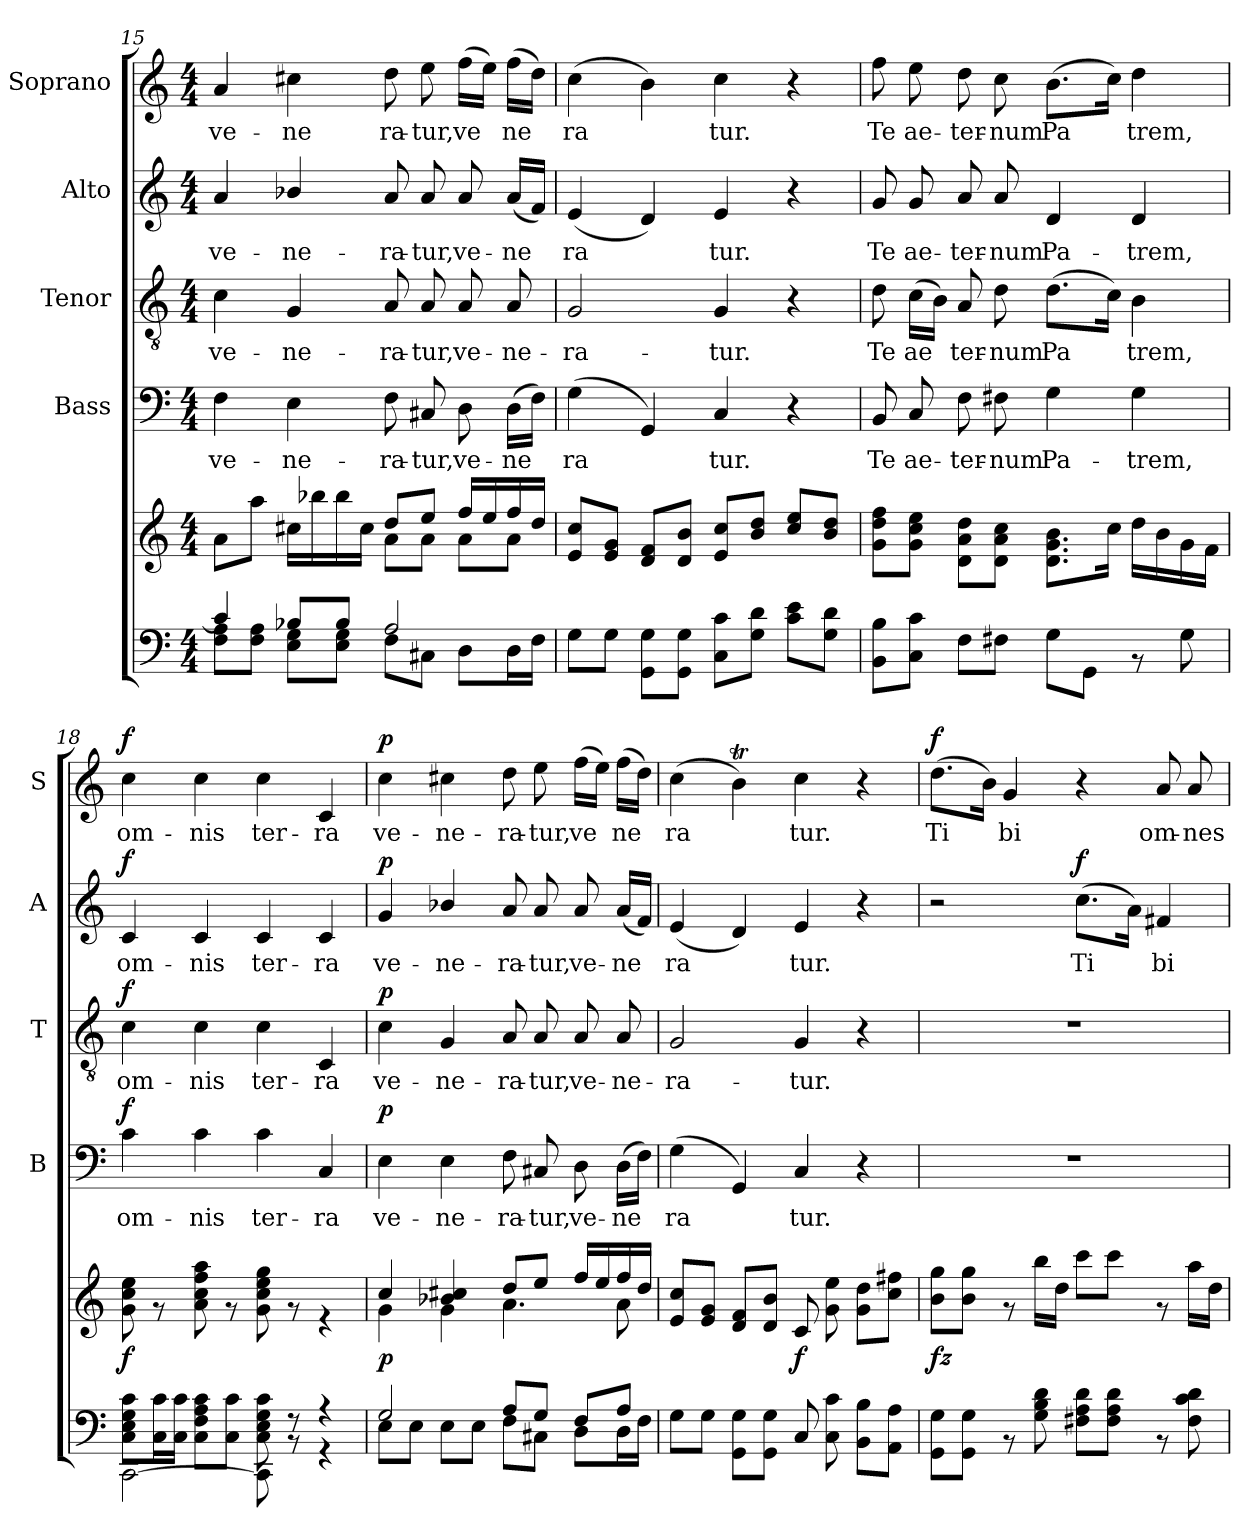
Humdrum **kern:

**kern	**kern	**dynam	**kern	**text	**dynam	**kern	**text	**dynam	**kern	**text	**dynam	**kern	**text	**dynam
*part6	*part5	*part5	*part4	*part4	*part4	*part3	*part3	*part3	*part2	*part2	*part2	*part1	*part1	*part1
*staff6	*staff5	*staff5	*staff4	*staff4	*staff4	*staff3	*staff3	*staff3	*staff2	*staff2	*staff2	*staff1	*staff1	*staff1
*	*	*	*I"Bass	*	*	*I"Tenor	*	*	*I"Alto	*	*	*I"Soprano	*	*
*	*	*	*I'B	*	*	*I'T	*	*	*I'A	*	*	*I'S	*	*
*clefF4	*clefG2	*	*clefF4	*	*	*clefGv2	*	*	*clefG2	*	*	*clefG2	*	*
*k[]	*k[]	*	*k[]	*	*	*k[]	*	*	*k[]	*	*	*k[]	*	*
*C:	*C:	*	*C:	*	*	*C:	*	*	*C:	*	*	*C:	*	*
*M4/4	*M4/4	*	*M4/4	*	*	*M4/4	*	*	*M4/4	*	*	*M4/4	*	*
=15	=15	=15	=15	=15	=15	=15	=15	=15	=15	=15	=15	=15	=15	=15
*^	*^	*	*	*	*	*	*	*	*	*	*	*	*	*
!	!	!	!	!	!	!LO:LY:b	!	!	!LO:LY:b	!	!	!LO:LY:b	!	!	!LO:LY:b	!
4c/]	8F\ 8A\L	2ryy	8a\L	.	4F\	ve-	.	4c\	ve-	.	4a/	ve-	.	4a/	ve-	.
.	8F\ 8A\J	.	8aa\J	.	.	.	.	.	.	.	.	.	.	.	.	.
!	!	!	!	!	!	!LO:LY:b	!	!	!LO:LY:b	!	!	!LO:LY:b	!	!	!LO:LY:b	!
8B-X/L	8E\ 8G\L	.	16cc#X\LL	.	4E\	-ne-	.	4G/	-ne-	.	4b-X/	-ne-	.	4cc#X\	-ne	.
.	.	.	16bb-X\	.	.	.	.	.	.	.	.	.	.	.	.	.
8B-/J	8E\ 8G\J	.	16bb-\	.	.	.	.	.	.	.	.	.	.	.	.	.
.	.	.	16cc#\JJ	.	.	.	.	.	.	.	.	.	.	.	.	.
!	!	!	!	!	!	!LO:LY:b	!	!	!LO:LY:b	!	!	!LO:LY:b	!	!	!LO:LY:b	!
2A/	8F\L	8dd/L	8a\L	.	8F\	-ra-	.	8A/	-ra-	.	8a/	-ra-	.	8dd\	ra-	.
!	!	!	!	!	!	!LO:LY:b	!	!	!LO:LY:b	!	!	!LO:LY:b	!	!	!LO:LY:b	!
.	8C#X\J	8ee/J	8a\J	.	8C#X/	-tur,	.	8A/	-tur,	.	8a/	-tur,	.	8ee\	-tur,	.
!	!	!	!	!	!	!LO:LY:b	!	!	!LO:LY:b	!	!	!LO:LY:b	!	!	!LO:LY:b	!
.	8D\L	16ff/LL	8a\L	.	8D\	ve-	.	8A/	ve-	.	8a/	ve-	.	(>16ff\LL	ve­	.
.	.	16ee/	.	.	.	.	.	.	.	.	.	.	.	16ee\JJ)	.	.
!	!	!	!	!	!	!LO:LY:b	!	!	!LO:LY:b	!	!	!LO:LY:b	!	!	!LO:LY:b	!
.	16D\L	16ff/	8a\J	.	(>16D\LL	-ne­	.	8A/	-ne-	.	(<16a/LL	-ne­	.	(>16ff\LL	ne­	.
.	16F\JJ	16dd/JJ	.	.	16F\JJ)	.	.	.	.	.	16f/JJ)	.	.	16dd\JJ)	.	.
=16	=16	=16	=16	=16	=16	=16	=16	=16	=16	=16	=16	=16	=16	=16	=16	=16
!	!	!	!	!	!	!LO:LY:b	!	!	!LO:LY:b	!	!	!LO:LY:b	!	!	!LO:LY:b	!
1ryy	8G\L	8e/ 8cc/L	1ryy	.	(>4G\	ra­	.	2G/	-ra-	.	(<4e/	ra­	.	(>4cc\	ra­	.
.	8G\J	8e/ 8g/J	.	.	.	.	.	.	.	.	.	.	.	.	.	.
.	8GG\ 8G\L	8d/ 8f/L	.	.	4GG/)	.	.	.	.	.	4d/)	.	.	4b\)	.	.
.	8GG\ 8G\J	8d/ 8b/J	.	.	.	.	.	.	.	.	.	.	.	.	.	.
!	!	!	!	!	!	!LO:LY:b	!	!	!LO:LY:b	!	!	!LO:LY:b	!	!	!LO:LY:b	!
.	8C\ 8c\L	8e/ 8cc/L	.	.	4C/	tur.	.	4G/	-tur.	.	4e/	tur.	.	4cc\	tur.	.
.	8G\ 8d\J	8b/ 8dd/J	.	.	.	.	.	.	.	.	.	.	.	.	.	.
.	8c\ 8e\L	8cc/ 8ee/L	.	.	4r	.	.	4r	.	.	4r	.	.	4r	.	.
.	8G\ 8d\J	8b/ 8dd/J	.	.	.	.	.	.	.	.	.	.	.	.	.	.
!!LO:PB:g=z
=17	=17	=17	=17	=17	=17	=17	=17	=17	=17	=17	=17	=17	=17	=17	=17	=17
!	!	!	!	!	!	!LO:LY:b	!	!	!LO:LY:b	!	!	!LO:LY:b	!	!	!LO:LY:b	!
1ryy	8BB\ 8B\L	1ryy	8g\ 8dd\ 8ff\L	.	8BB/	Te	.	8d\	Te	.	8g/	Te	.	8ff\	Te	.
!	!	!	!	!	!	!LO:LY:b	!	!	!LO:LY:b	!	!	!LO:LY:b	!	!	!LO:LY:b	!
.	8C\ 8c\J	.	8g\ 8cc\ 8ee\J	.	8C/	ae-	.	(>16c\LL	ae­	.	8g/	ae-	.	8ee\	ae-	.
.	.	.	.	.	.	.	.	16B\JJ)	.	.	.	.	.	.	.	.
!	!	!	!	!	!	!LO:LY:b	!	!	!LO:LY:b	!	!	!LO:LY:b	!	!	!LO:LY:b	!
.	8F\L	.	8d\ 8a\ 8dd\L	.	8F\	-ter-	.	8A/	ter-	.	8a/	-ter-	.	8dd\	-ter-	.
!	!	!	!	!	!	!LO:LY:b	!	!	!LO:LY:b	!	!	!LO:LY:b	!	!	!LO:LY:b	!
.	8F#X\J	.	8d\ 8a\ 8cc\J	.	8F#X\	-num	.	8d\	-num	.	8a/	-num	.	8cc\	-num	.
!	!	!	!	!	!	!LO:LY:b	!	!	!LO:LY:b	!	!	!LO:LY:b	!	!	!LO:LY:b	!
.	8G\L	.	8.d\ 8.g\ 8.b\L	.	4G\	Pa-	.	(>8.d\L	Pa­	.	4d/	Pa-	.	(>8.b\L	Pa­	.
.	8GG\J	.	.	.	.	.	.	.	.	.	.	.	.	.	.	.
.	.	.	16cc\Jk	.	.	.	.	16c\Jk)	.	.	.	.	.	16cc\Jk)	.	.
!	!	!	!	!	!	!LO:LY:b	!	!	!LO:LY:b	!	!	!LO:LY:b	!	!	!LO:LY:b	!
.	8r	.	16dd\LL	.	4G\	-trem,	.	4B\	trem,	.	4d/	-trem,	.	4dd\	trem,	.
.	.	.	16b\	.	.	.	.	.	.	.	.	.	.	.	.	.
.	8G\	.	16g\	.	.	.	.	.	.	.	.	.	.	.	.	.
.	.	.	16f\JJ	.	.	.	.	.	.	.	.	.	.	.	.	.
=18	=18	=18	=18	=18	=18	=18	=18	=18	=18	=18	=18	=18	=18	=18	=18	=18
!	!	!	!	!LO:DY:b	!	!LO:LY:b	!LO:DY:b	!	!LO:LY:b	!LO:DY:b	!	!LO:LY:b	!LO:DY:b	!	!LO:LY:b	!LO:DY:b
[<2CC\	8C\ 8E\ 8G\ 8c\L	1ryy	8g\ 8cc\ 8ee\	f	4c\	om-	f	4c\	om-	f	4c/	om-	f	4cc\	om-	f
.	16C\ 16c\L	.	8r	.	.	.	.	.	.	.	.	.	.	.	.	.
.	16C\ 16c\JJ	.	.	.	.	.	.	.	.	.	.	.	.	.	.	.
!	!	!	!	!	!	!LO:LY:b	!	!	!LO:LY:b	!	!	!LO:LY:b	!	!	!LO:LY:b	!
.	8C\ 8F\ 8A\ 8c\L	.	8a\ 8cc\ 8ff\ 8aa\	.	4c\	-nis	.	4c\	-nis	.	4c/	-nis	.	4cc\	-nis	.
.	8C\ 8c\J	.	8r	.	.	.	.	.	.	.	.	.	.	.	.	.
!	!	!	!	!	!	!LO:LY:b	!	!	!LO:LY:b	!	!	!LO:LY:b	!	!	!LO:LY:b	!
8CC\]	8C\ 8E\ 8G\ 8c\	.	8g\ 8cc\ 8ee\ 8gg\	.	4c\	ter-	.	4c\	ter-	.	4c/	ter-	.	4cc\	ter-	.
8r	8r	.	8r	.	.	.	.	.	.	.	.	.	.	.	.	.
!	!	!	!	!	!	!LO:LY:b	!	!	!LO:LY:b	!	!	!LO:LY:b	!	!	!LO:LY:b	!
4r	4r	.	4r	.	4C/	-ra	.	4C/	-ra	.	4c/	-ra	.	4c/	-ra	.
=19	=19	=19	=19	=19	=19	=19	=19	=19	=19	=19	=19	=19	=19	=19	=19	=19
!	!	!	!	!LO:DY:b	!	!LO:LY:b	!LO:DY:b	!	!LO:LY:b	!LO:DY:b	!	!LO:LY:b	!LO:DY:b	!	!LO:LY:b	!LO:DY:b
2G/	8E\L	4cc/	4g\	p	4E\	ve-	p	4c\	ve-	p	4g/	ve-	p	4cc\	ve-	p
.	8E\J	.	.	.	.	.	.	.	.	.	.	.	.	.	.	.
!	!	!	!	!	!	!LO:LY:b	!	!	!LO:LY:b	!	!	!LO:LY:b	!	!	!LO:LY:b	!
.	8E\L	4b-X/ 4cc#X/	4g\	.	4E\	-ne-	.	4G/	-ne-	.	4b-X/	-ne-	.	4cc#X\	-ne-	.
.	8E\J	.	.	.	.	.	.	.	.	.	.	.	.	.	.	.
!	!	!	!	!	!	!LO:LY:b	!	!	!LO:LY:b	!	!	!LO:LY:b	!	!	!LO:LY:b	!
8A/L	8F\L	8dd/L	4.a\	.	8F\	-ra-	.	8A/	-ra-	.	8a/	-ra-	.	8dd\	-ra-	.
!	!	!	!	!	!	!LO:LY:b	!	!	!LO:LY:b	!	!	!LO:LY:b	!	!	!LO:LY:b	!
8G/J	8C#X\J	8ee/J	.	.	8C#X/	-tur,	.	8A/	-tur,	.	8a/	-tur,	.	8ee\	-tur,	.
!	!	!	!	!	!	!LO:LY:b	!	!	!LO:LY:b	!	!	!LO:LY:b	!	!	!LO:LY:b	!
8F/L	8D\L	16ff/LL	.	.	8D\	ve-	.	8A/	ve-	.	8a/	ve-	.	(>16ff\LL	ve­	.
.	.	16ee/	.	.	.	.	.	.	.	.	.	.	.	16ee\JJ)	.	.
!	!	!	!	!	!	!LO:LY:b	!	!	!LO:LY:b	!	!	!LO:LY:b	!	!	!LO:LY:b	!
8A/J	16D\L	16ff/	8a\	.	(>16D\LL	-ne­	.	8A/	-ne-	.	(<16a/LL	-ne­	.	(>16ff\LL	ne­	.
.	16F\JJ	16dd/JJ	.	.	16F\JJ)	.	.	.	.	.	16f/JJ)	.	.	16dd\JJ)	.	.
=20	=20	=20	=20	=20	=20	=20	=20	=20	=20	=20	=20	=20	=20	=20	=20	=20
!	!	!	!	!	!	!LO:LY:b	!	!	!LO:LY:b	!	!	!LO:LY:b	!	!	!LO:LY:b	!
1ryy	8G\L	8e/ 8cc/L	2ryy	.	(>4G\	ra­	.	2G/	-ra-	.	(<4e/	ra­	.	(>4cc\	ra­	.
.	8G\J	8e/ 8g/J	.	.	.	.	.	.	.	.	.	.	.	.	.	.
.	8GG\ 8G\L	8d/ 8f/L	.	.	4GG/)	.	.	.	.	.	4d/)	.	.	4bt\)	.	.
.	8GG\ 8G\J	8d/ 8b/J	.	.	.	.	.	.	.	.	.	.	.	.	.	.
!	!	!	!	!LO:DY:b	!	!LO:LY:b	!	!	!LO:LY:b	!	!	!LO:LY:b	!	!	!LO:LY:b	!
.	8C/	8c/	8ryy	f	4C/	tur.	.	4G/	-tur.	.	4e/	tur.	.	4cc\	tur.	.
.	8C\ 8c\	8ryy	8g\ 8ee\	.	.	.	.	.	.	.	.	.	.	.	.	.
.	8BB\ 8B\L	4ryy	8g\ 8dd\L	.	4r	.	.	4r	.	.	4r	.	.	4r	.	.
.	8AA\ 8A\J	.	8cc\ 8ff#X\J	.	.	.	.	.	.	.	.	.	.	.	.	.
=21	=21	=21	=21	=21	=21	=21	=21	=21	=21	=21	=21	=21	=21	=21	=21	=21
!	!	!	!	!LO:DY:b	!	!	!	!	!	!	!	!	!	!	!LO:LY:b	!LO:DY:b
1ryy	8GG\ 8G\L	1ryy	8b\ 8gg\L	fz	1r	.	.	1r	.	.	2r	.	.	(>8.dd\L	Ti­	f
.	8GG\ 8G\J	.	8b\ 8gg\J	.	.	.	.	.	.	.	.	.	.	.	.	.
.	.	.	.	.	.	.	.	.	.	.	.	.	.	16b\Jk)	.	.
!	!	!	!	!	!	!	!	!	!	!	!	!	!	!	!LO:LY:b	!
.	8r	.	8r	.	.	.	.	.	.	.	.	.	.	4g/	bi	.
.	8G\ 8B\ 8d\	.	16bb\LL	.	.	.	.	.	.	.	.	.	.	.	.	.
.	.	.	16dd\JJ	.	.	.	.	.	.	.	.	.	.	.	.	.
!	!	!	!	!	!	!	!	!	!	!	!	!LO:LY:b	!LO:DY:b	!	!	!
.	8F#X\ 8A\ 8d\L	.	8ccc\L	.	.	.	.	.	.	.	(>8.cc\L	Ti­	f	4r	.	.
.	8F#\ 8A\ 8d\J	.	8ccc\J	.	.	.	.	.	.	.	.	.	.	.	.	.
.	.	.	.	.	.	.	.	.	.	.	16a\Jk)	.	.	.	.	.
!	!	!	!	!	!	!	!	!	!	!	!	!LO:LY:b	!	!	!LO:LY:b	!
.	8r	.	8r	.	.	.	.	.	.	.	4f#X/	bi	.	8a/	om-	.
!	!	!	!	!	!	!	!	!	!	!	!	!	!	!	!LO:LY:b	!
.	8F#\ 8c\ 8d\	.	16aa\LL	.	.	.	.	.	.	.	.	.	.	8a/	-nes	.
.	.	.	16dd\JJ	.	.	.	.	.	.	.	.	.	.	.	.	.
*v	*v	*	*	*	*	*	*	*	*	*	*	*	*	*	*	*
*	*v	*v	*	*	*	*	*	*	*	*	*	*	*	*	*
=	=	=	=	=	=	=	=	=	=	=	=	=	=	=
*-	*-	*-	*-	*-	*-	*-	*-	*-	*-	*-	*-	*-	*-	*-
